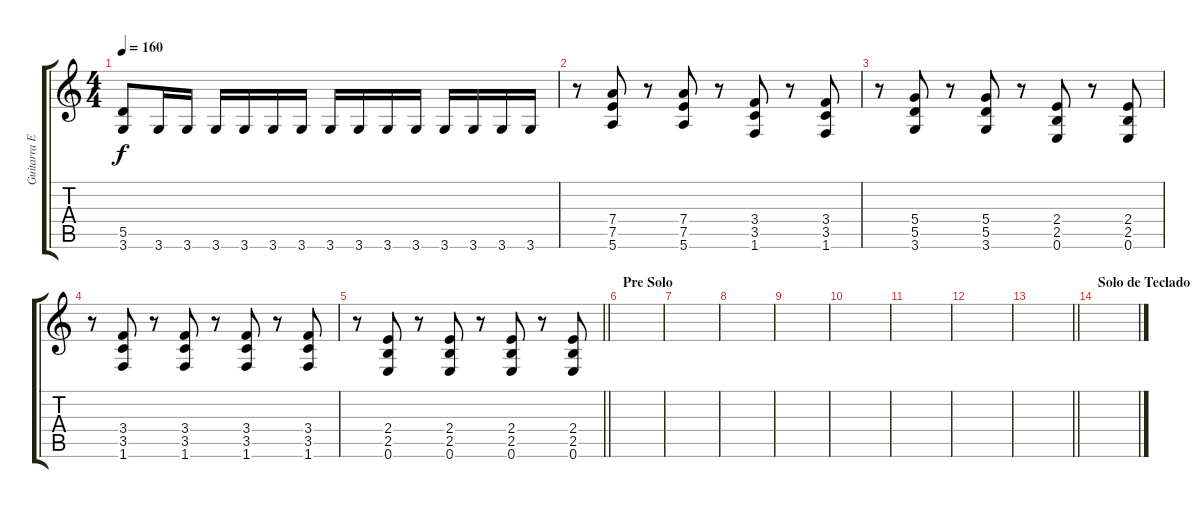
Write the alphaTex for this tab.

\track ("Guitarra Extra" "Guitarra E") {instrument distortionguitar}
\staff {score tabs}
\tuning (E4 B3 G3 D3 A2 E2) {hide}
\ts (4 4)
\tempo 160
\clef g2
\ks c
(5.5 3.6).8{dy f} 3.6.16 3.6.16 3.6.16 3.6.16 3.6.16 3.6.16 3.6.16 3.6.16 3.6.16 3.6.16 3.6.16 3.6.16 3.6.16 3.6.16 |
r.8 (7.4 7.5 5.6).8 r.8 (7.4 7.5 5.6).8 r.8 (3.4 3.5 1.6).8 r.8 (3.4 3.5 1.6).8 |
r.8 (5.4 5.5 3.6).8 r.8 (5.4 5.5 3.6).8 r.8 (2.4 2.5 0.6).8 r.8 (2.4 2.5 0.6).8 |
r.8 (3.4 3.5 1.6).8 r.8 (3.4 3.5 1.6).8 r.8 (3.4 3.5 1.6).8 r.8 (3.4 3.5 1.6).8 |
\barLineRight lightlight
r.8 (2.4 2.5 0.6).8 r.8 (2.4 2.5 0.6).8 r.8 (2.4 2.5 0.6).8 r.8 (2.4 2.5 0.6).8 |
\section ("" "Pre Solo")
|
|
|
|
|
|
|
\barLineRight lightlight
|
\section ("" "Solo de Teclado")
